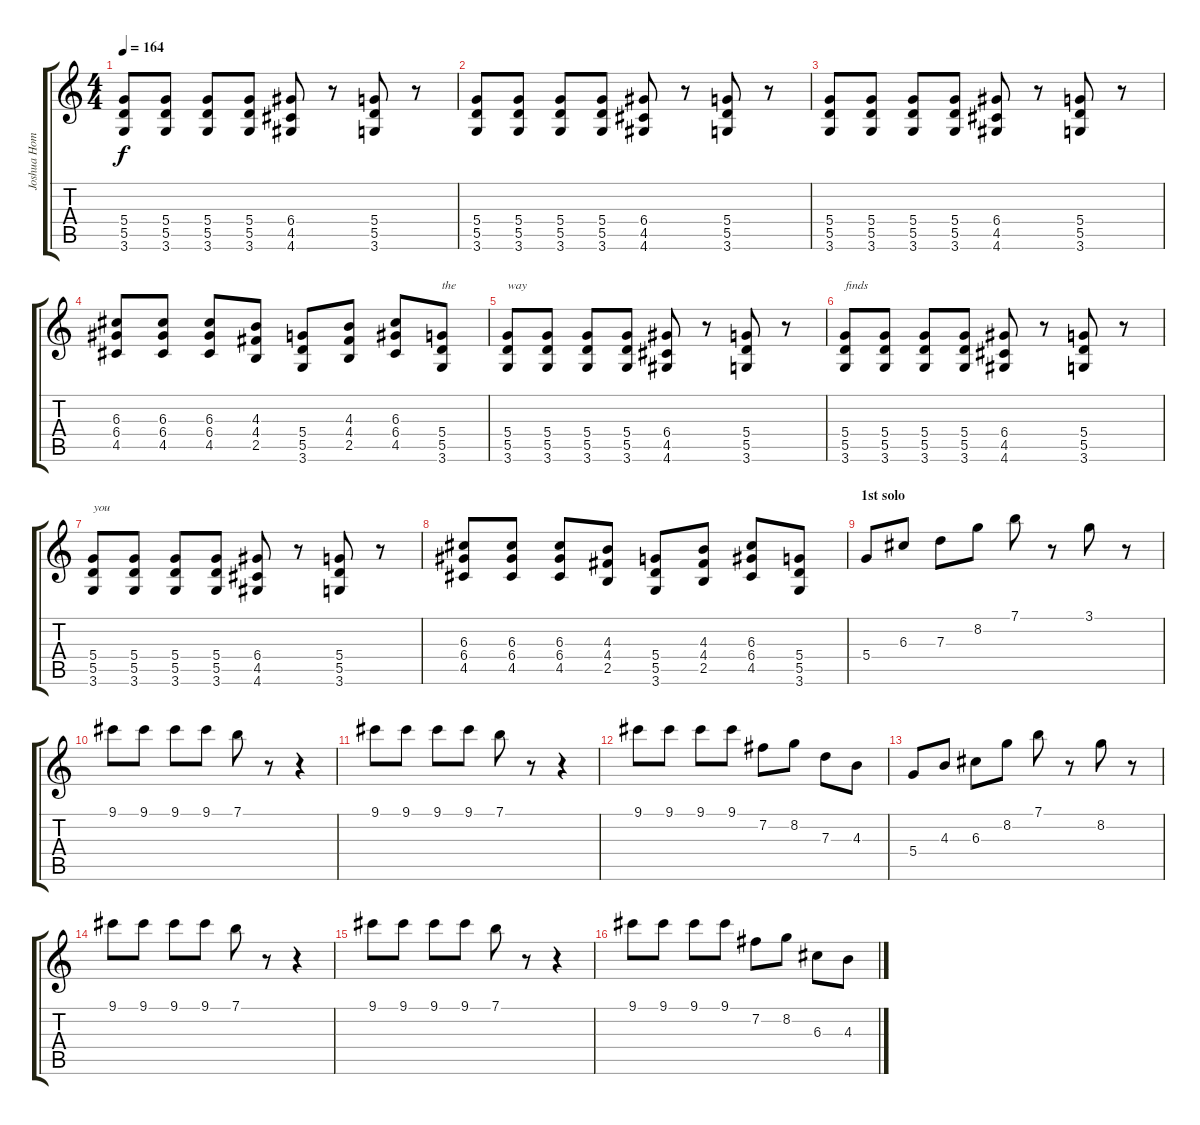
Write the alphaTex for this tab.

\track ("Joshua Homme - guitar" "Joshua Hom") {instrument overdrivenguitar}
\staff {score tabs}
\tuning (E4 B3 G3 D3 A2 E2) {hide}
\ts (4 4)
\section ("" "")
\tempo 164
\clef g2
\ks c
(5.4 5.5 3.6).8{dy f} (5.4 5.5 3.6).8 (5.4 5.5 3.6).8 (5.4 5.5 3.6).8 (6.4 4.5 4.6).8 r.8 (5.4 5.5 3.6).8 r.8 |
(5.4 5.5 3.6).8 (5.4 5.5 3.6).8 (5.4 5.5 3.6).8 (5.4 5.5 3.6).8 (6.4 4.5 4.6).8 r.8 (5.4 5.5 3.6).8 r.8 |
(5.4 5.5 3.6).8 (5.4 5.5 3.6).8 (5.4 5.5 3.6).8 (5.4 5.5 3.6).8 (6.4 4.5 4.6).8 r.8 (5.4 5.5 3.6).8 r.8 |
(6.3 6.4 4.5).8 (6.3 6.4 4.5).8 (6.3 6.4 4.5).8 (4.3 4.4 2.5).8 (5.4 5.5 3.6).8 (4.3 4.4 2.5).8 (6.3 6.4 4.5).8 (5.4 5.5 3.6).8{txt "the"} |
\section ("" "")
(5.4 5.5 3.6).8{txt "way"} (5.4 5.5 3.6).8 (5.4 5.5 3.6).8 (5.4 5.5 3.6).8 (6.4 4.5 4.6).8 r.8 (5.4 5.5 3.6).8 r.8 |
(5.4 5.5 3.6).8{txt "finds"} (5.4 5.5 3.6).8 (5.4 5.5 3.6).8 (5.4 5.5 3.6).8 (6.4 4.5 4.6).8 r.8 (5.4 5.5 3.6).8 r.8 |
(5.4 5.5 3.6).8{txt "you"} (5.4 5.5 3.6).8 (5.4 5.5 3.6).8 (5.4 5.5 3.6).8 (6.4 4.5 4.6).8 r.8 (5.4 5.5 3.6).8 r.8 |
(6.3 6.4 4.5).8 (6.3 6.4 4.5).8 (6.3 6.4 4.5).8 (4.3 4.4 2.5).8 (5.4 5.5 3.6).8 (4.3 4.4 2.5).8 (6.3 6.4 4.5).8 (5.4 5.5 3.6).8 |
\section ("" "1st solo")
5.4.8 6.3.8 7.3.8 8.2.8 7.1.8 r.8 3.1.8 r.8 |
9.1.8 9.1.8 9.1.8 9.1.8 7.1.8 r.8 r.4 |
9.1.8 9.1.8 9.1.8 9.1.8 7.1.8 r.8 r.4 |
9.1.8 9.1.8 9.1.8 9.1.8 7.2.8 8.2.8 7.3.8 4.3.8 |
\section ("" "")
5.4.8 4.3.8 6.3.8 8.2.8 7.1.8 r.8 8.2.8 r.8 |
9.1.8 9.1.8 9.1.8 9.1.8 7.1.8 r.8 r.4 |
9.1.8 9.1.8 9.1.8 9.1.8 7.1.8 r.8 r.4 |
9.1.8 9.1.8 9.1.8 9.1.8 7.2.8 8.2.8 6.3.8 4.3.8
